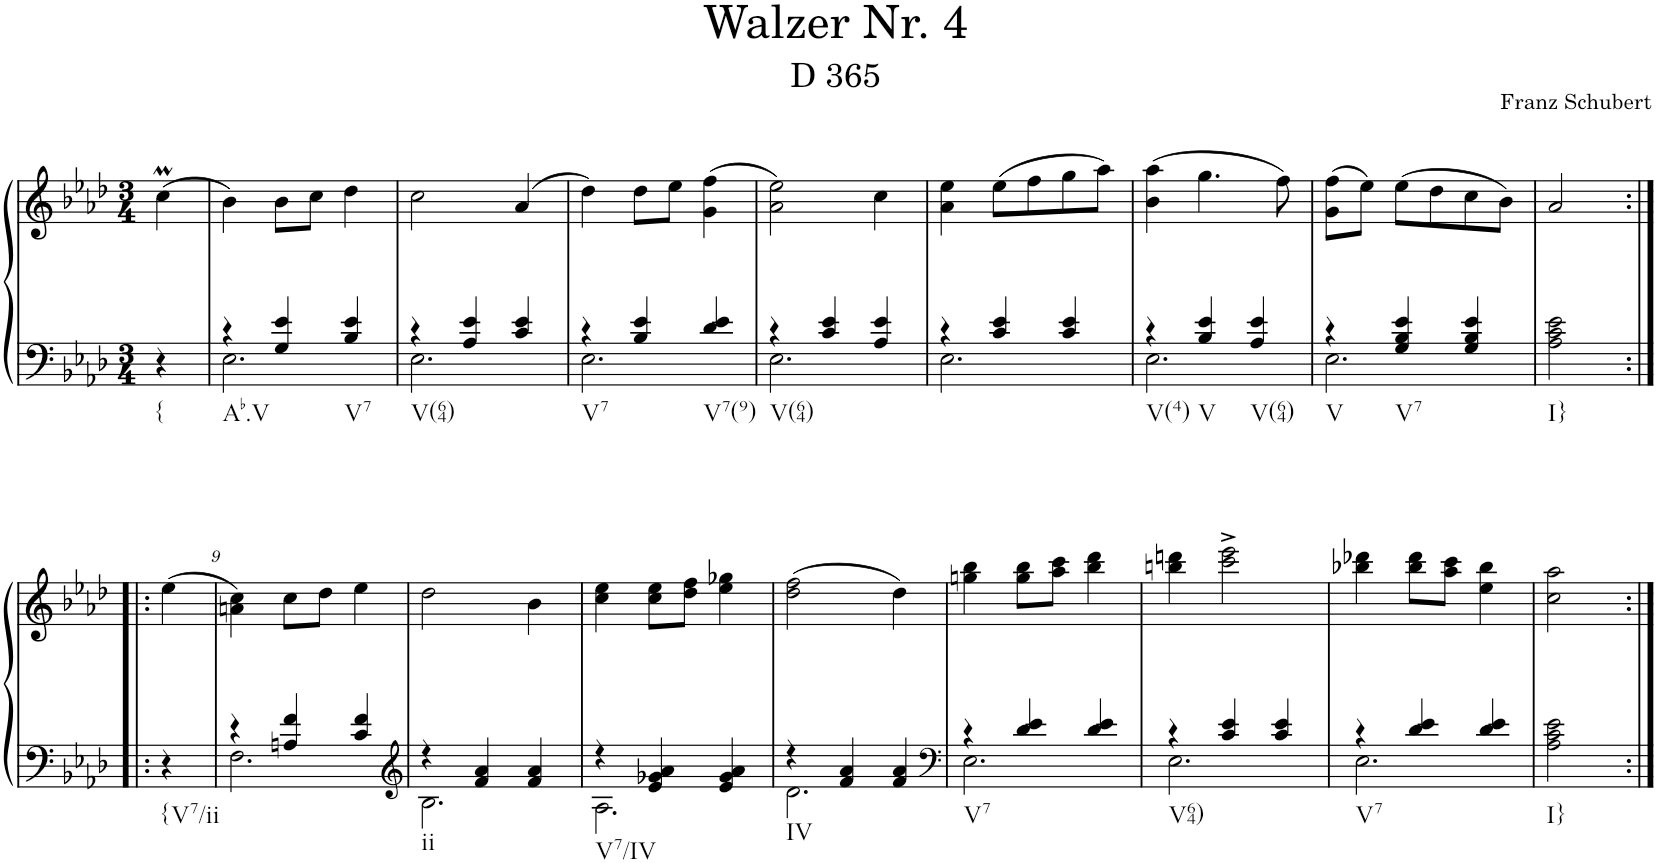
**kern	**kern
*part1	*part1
*staff2	*staff1
*I"Piano	*
*I'Pno.	*
*clefF4	*clefG2
*k[b-e-a-d-]	*k[b-e-a-d-]
*M3/4	*M3/4
=	=
!LO:TX:b:t={	!
4r	(4ccm\
=1	=1
*^	*
!LO:TX:b:t=Ab.V	!	!
4r	2.E-\	4b-\)
4G/ 4e-/	.	8b-\L
.	.	8cc\J
!LO:TX:b:t=V7	!	!
4B-/ 4e-/	.	4dd-\
=2	=2	=2
!LO:TX:b:t=V(64)	!	!
4r	2.E-\	2cc\
4A-/ 4e-/	.	.
4c/ 4e-/	.	(4a-/
=3	=3	=3
!LO:TX:b:t=V7	!	!
4r	2.E-\	4dd-\)
4B-/ 4e-/	.	8dd-\L
.	.	8ee-\J
!LO:TX:b:t=V7(9)	!	!
4d-/ 4e-/	.	(4g\ 4ff\
=4	=4	=4
!LO:TX:b:t=V(64)	!	!
4r	2.E-\	2a-\ 2ee-\)
4c/ 4e-/	.	.
4A-/ 4e-/	.	4cc\
=5	=5	=5
4r	2.E-\	4a-\ 4ee-\
4c/ 4e-/	.	(8ee-\L
.	.	8ff\
4c/ 4e-/	.	8gg\
.	.	8aa-\J)
=6	=6	=6
!LO:TX:b:t=V(4)	!	!
4r	2.E-\	(4b-\ 4aa-\
!LO:TX:b:t=V	!	!
4B-/ 4e-/	.	4.gg\
!LO:TX:b:t=V(64)	!	!
4A-/ 4e-/	.	.
.	.	8ff\)
=7	=7	=7
!LO:TX:b:t=V	!	!
4r	2.E-\	(8g\ 8ff\L
.	.	8ee-\J)
!LO:TX:b:t=V7	!	!
4G/ 4B-/ 4e-/	.	(8ee-\L
.	.	8dd-\
4G/ 4B-/ 4e-/	.	8cc\
.	.	8b-\J)
*v	*v	*
=8	=8
!LO:TX:b:t=I}	!
2A-\ 2c\ 2e-\	2a-/
!!LO:LB:g=z
=8X1:|!|:	=8X1:|!|:
!LO:TX:b:t={V7/ii	!
4r	(4ee-\
=9	=9
*^	*
4r	2.F\	4an\ 4cc\)
4An/ 4f/	.	8cc\L
.	.	8dd-\J
4c/ 4f/	.	4ee-\
=10	=10	=10
*clefG2	*	*
!LO:TX:b:t=ii	!	!
4r	2.B-\	2dd-\
4f/ 4a-/	.	.
4f/ 4a-/	.	4b-\
=11	=11	=11
!LO:TX:b:t=V7/IV	!	!
4r	2.A-\	4cc\ 4ee-\
4e-/ 4g-X/ 4a-/	.	8cc\ 8ee-\L
.	.	8dd-\ 8ff\J
4e-/ 4g-/ 4a-/	.	4ee-\ 4gg-X\
=12	=12	=12
!LO:TX:b:t=IV	!	!
4r	2.d-\	(2dd-\ 2ff\
4f/ 4a-/	.	.
4f/ 4a-/	.	4dd-\)
=13	=13	=13
*clefF4	*	*
!LO:TX:b:t=V7	!	!
4r	2.E-\	4ggn\ 4bb-\
4d-/ 4e-/	.	8gg\ 8bb-\L
.	.	8aa-\ 8ccc\J
4d-/ 4e-/	.	4bb-\ 4ddd-\
=14	=14	=14
!LO:TX:b:t=V64)	!	!
4r	2.E-\	4bbn\ 4dddn\
4c/ 4e-/	.	2ccc\^ 2eee-\^
4c/ 4e-/	.	.
=15	=15	=15
!LO:TX:b:t=V7	!	!
4r	2.E-\	4bb-X\ 4ddd-X\
4d-/ 4e-/	.	8bb-\ 8ddd-\L
.	.	8aa-\ 8ccc\J
4d-/ 4e-/	.	4ee-\ 4bb-\
*v	*v	*
=16	=16
!LO:TX:b:t=I}	!
2A-\ 2c\ 2e-\	2cc\ 2aa-\
=:|!	=:|!
*-	*-
